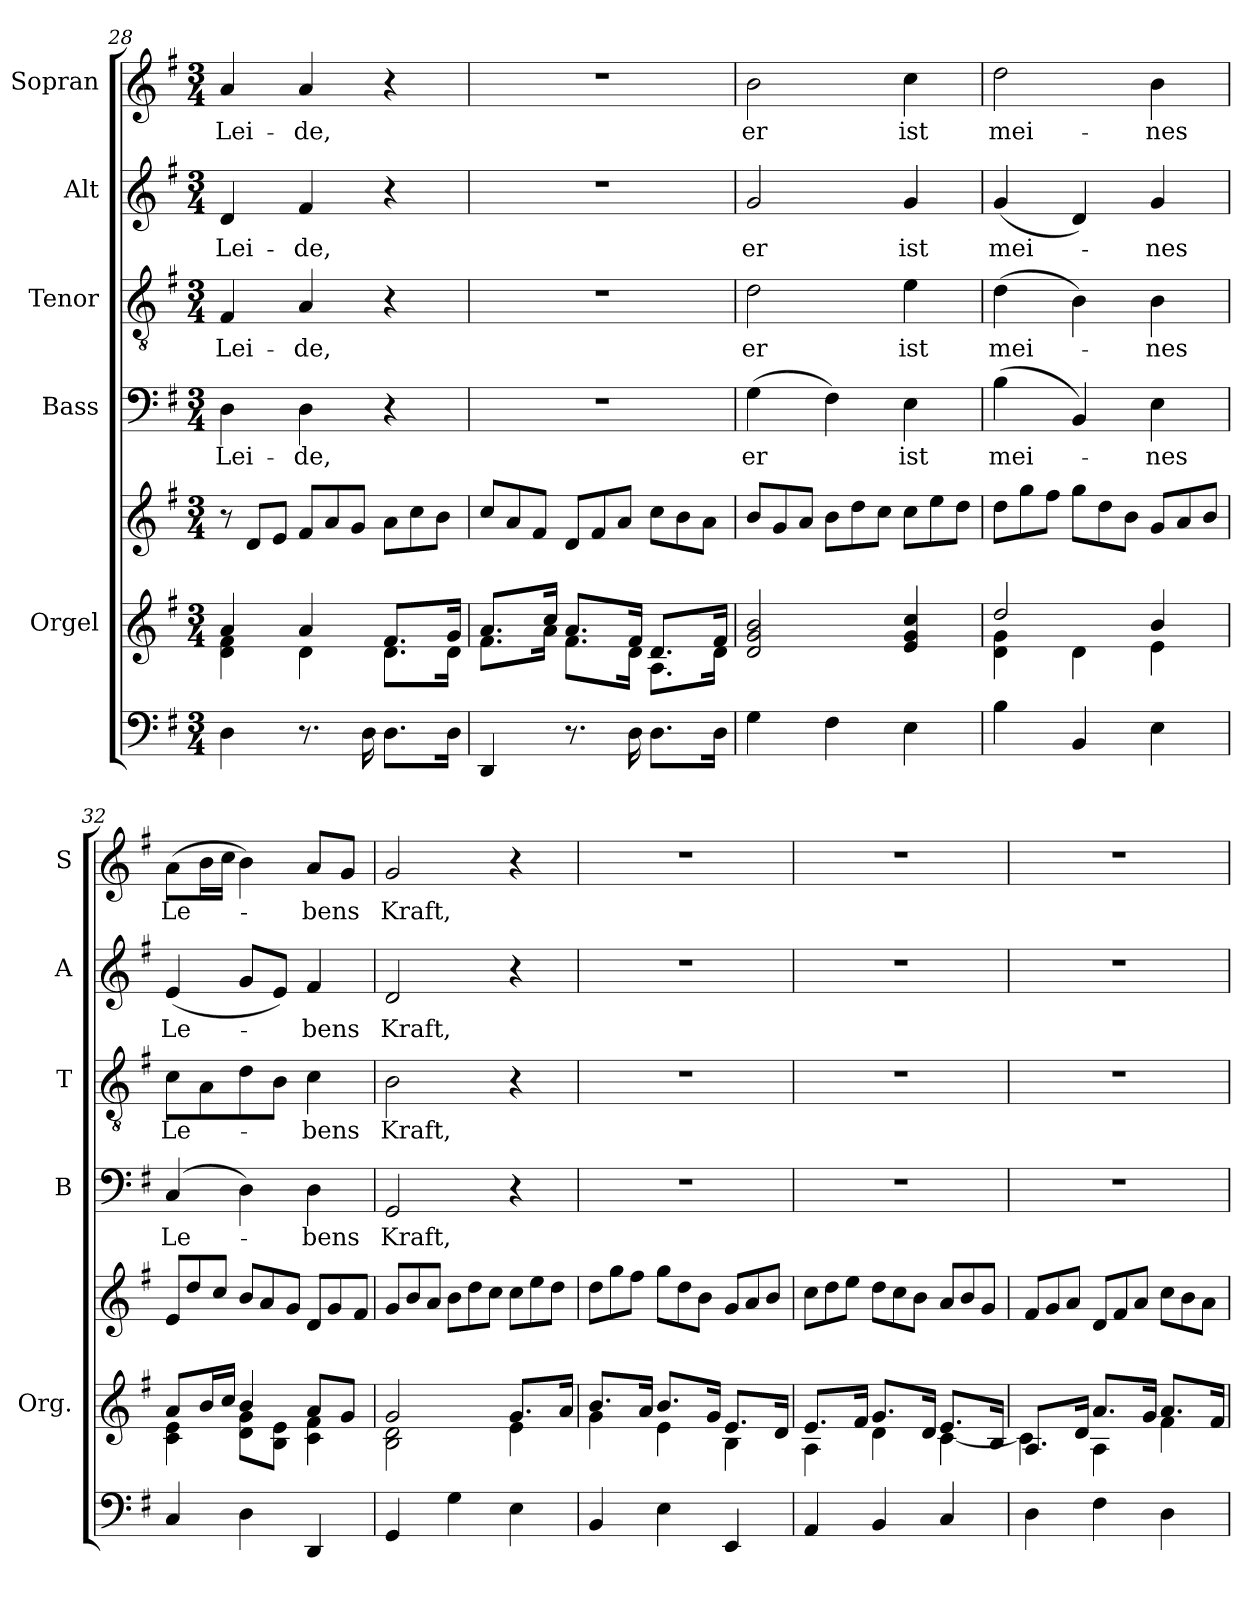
**kern	**kern	**kern	**kern	**text	**kern	**text	**kern	**text	**kern	**text
*part6	*part5	*part5	*part4	*part4	*part3	*part3	*part2	*part2	*part1	*part1
*staff7	*staff6	*staff5	*staff4	*staff4	*staff3	*staff3	*staff2	*staff2	*staff1	*staff1
*	*I"Orgel	*	*I"Bass	*	*I"Tenor	*	*I"Alt	*	*I"Sopran	*
*	*I'Org.	*	*I'B	*	*I'T	*	*I'A	*	*I'S	*
*clefF4	*clefG2	*clefG2	*clefF4	*	*clefGv2	*	*clefG2	*	*clefG2	*
*ITrd7c12	*	*	*	*	*	*	*	*	*	*
*k[f#]	*k[f#]	*k[f#]	*k[f#]	*	*k[f#]	*	*k[f#]	*	*k[f#]	*
*G:	*G:	*G:	*G:	*	*G:	*	*G:	*	*G:	*
*M3/4	*M3/4	*M3/4	*M3/4	*	*M3/4	*	*M3/4	*	*M3/4	*
=28	=28	=28	=28	=28	=28	=28	=28	=28	=28	=28
*	*^	*	*	*	*	*	*	*	*	*
*	*	*	*Xtuplet	*	*	*	*	*	*	*	*
!	!	!	!	!	!LO:LY:b	!	!LO:LY:b	!	!LO:LY:b	!	!LO:LY:b
4DD\	4a/	4d\ 4f#\	12r	4D\	Lei-	4F#/	Lei-	4d/	Lei-	4a/	Lei-
.	.	.	12d/L	.	.	.	.	.	.	.	.
.	.	.	12e/J	.	.	.	.	.	.	.	.
!	!	!	!	!	!LO:LY:b	!	!LO:LY:b	!	!LO:LY:b	!	!LO:LY:b
8.r	4a/	4d\	12f#/L	4D\	-de,	4A/	-de,	4f#/	-de,	4a/	-de,
.	.	.	12a/	.	.	.	.	.	.	.	.
.	.	.	12g/J	.	.	.	.	.	.	.	.
16DD\	.	.	.	.	.	.	.	.	.	.	.
8.DD\L	8.f#/L	8.d\L	12a\L	4r	.	4r	.	4r	.	4r	.
.	.	.	12cc\	.	.	.	.	.	.	.	.
.	.	.	12b\J	.	.	.	.	.	.	.	.
16DD\Jk	16g/Jk	16d\Jk	.	.	.	.	.	.	.	.	.
=29	=29	=29	=29	=29	=29	=29	=29	=29	=29	=29	=29
4DDD/	8.a/L	8.f#\L	12cc/L	2.r	.	2.r	.	2.r	.	2.r	.
.	.	.	12a/	.	.	.	.	.	.	.	.
.	.	.	12f#/J	.	.	.	.	.	.	.	.
.	16cc/Jk	16a\Jk	.	.	.	.	.	.	.	.	.
8.r	8.a/L	8.f#\L	12d/L	.	.	.	.	.	.	.	.
.	.	.	12f#/	.	.	.	.	.	.	.	.
.	.	.	12a/J	.	.	.	.	.	.	.	.
16DD\	16f#/Jk	16d\Jk	.	.	.	.	.	.	.	.	.
8.DD\L	8.d/L	8.A\L	12cc\L	.	.	.	.	.	.	.	.
.	.	.	12b\	.	.	.	.	.	.	.	.
.	.	.	12a\J	.	.	.	.	.	.	.	.
16DD\Jk	16f#/Jk	16d\Jk	.	.	.	.	.	.	.	.	.
=30	=30	=30	=30	=30	=30	=30	=30	=30	=30	=30	=30
!	!	!	!	!	!LO:LY:b	!	!LO:LY:b	!	!LO:LY:b	!	!LO:LY:b
*	*v	*v	*	*	*	*	*	*	*	*	*
4GG\	2d/ 2g/ 2b/	12b/L	(>4G\	er	2d\	er	2g/	er	2b\	er
.	.	12g/	.	.	.	.	.	.	.	.
.	.	12a/J	.	.	.	.	.	.	.	.
4FF#\	.	12b\L	4F#\)	.	.	.	.	.	.	.
.	.	12dd\	.	.	.	.	.	.	.	.
.	.	12cc\J	.	.	.	.	.	.	.	.
!	!	!	!	!LO:LY:b	!	!LO:LY:b	!	!LO:LY:b	!	!LO:LY:b
4EE\	4e/ 4g/ 4cc/	12cc\L	4E\	ist	4e\	ist	4g/	ist	4cc\	ist
.	.	12ee\	.	.	.	.	.	.	.	.
.	.	12dd\J	.	.	.	.	.	.	.	.
=31	=31	=31	=31	=31	=31	=31	=31	=31	=31	=31
*	*^	*	*	*	*	*	*	*	*	*
!	!	!	!	!	!LO:LY:b	!	!LO:LY:b	!	!LO:LY:b	!	!LO:LY:b
4BB\	2dd/	4d\ 4g\	12dd\L	(>4B\	mei-	(>4d\	mei-	(<4g/	mei-	2dd\	mei-
.	.	.	12gg\	.	.	.	.	.	.	.	.
.	.	.	12ff#\J	.	.	.	.	.	.	.	.
4BBB/	.	4d\	12gg\L	4BB/)	.	4B\)	.	4d/)	.	.	.
.	.	.	12dd\	.	.	.	.	.	.	.	.
.	.	.	12b\J	.	.	.	.	.	.	.	.
!	!	!	!	!	!LO:LY:b	!	!LO:LY:b	!	!LO:LY:b	!	!LO:LY:b
4EE\	4b/	4e\	12g/L	4E\	-nes	4B\	-nes	4g/	-nes	4b\	-nes
.	.	.	12a/	.	.	.	.	.	.	.	.
.	.	.	12b/J	.	.	.	.	.	.	.	.
!!LO:LB:g=z
=32	=32	=32	=32	=32	=32	=32	=32	=32	=32	=32	=32
!	!	!	!	!	!LO:LY:b	!	!LO:LY:b	!	!LO:LY:b	!	!LO:LY:b
4CC/	8a/L	4c\ 4e\	12e/L	(4C/	Le-	8c\L	Le-	(<4e/	Le-	(>8a\L	Le-
.	.	.	12dd/	.	.	.	.	.	.	.	.
.	16b/L	.	.	.	.	8A\	.	.	.	16b\L	.
.	.	.	12cc/J	.	.	.	.	.	.	.	.
.	16cc/JJ	.	.	.	.	.	.	.	.	16cc\JJ	.
4DD\	4b/	8d\ 8g\L	12b/L	4D\)	.	8d\	.	8g/L	.	4b\)	.
.	.	.	12a/	.	.	.	.	.	.	.	.
.	.	8B\ 8e\J	.	.	.	8B\J	.	8e/J)	.	.	.
.	.	.	12g/J	.	.	.	.	.	.	.	.
!	!	!	!	!	!LO:LY:b	!	!LO:LY:b	!	!LO:LY:b	!	!LO:LY:b
4DDD/	8a/L	4c\ 4f#\	12d/L	4D\	-bens	4c\	-bens	4f#/	-bens	8a/L	-bens
.	.	.	12g/	.	.	.	.	.	.	.	.
.	8g/J	.	.	.	.	.	.	.	.	8g/J	.
.	.	.	12f#/J	.	.	.	.	.	.	.	.
=33	=33	=33	=33	=33	=33	=33	=33	=33	=33	=33	=33
!	!	!	!	!	!LO:LY:b	!	!LO:LY:b	!	!LO:LY:b	!	!LO:LY:b
4GGG/	2g/	2B\ 2d\	12g/L	2GG/	Kraft,	2B\	Kraft,	2d/	Kraft,	2g/	Kraft,
.	.	.	12b/	.	.	.	.	.	.	.	.
.	.	.	12a/J	.	.	.	.	.	.	.	.
4GG\	.	.	12b\L	.	.	.	.	.	.	.	.
.	.	.	12dd\	.	.	.	.	.	.	.	.
.	.	.	12cc\J	.	.	.	.	.	.	.	.
4EE\	8.g/L	4e\	12cc\L	4r	.	4r	.	4r	.	4r	.
.	.	.	12ee\	.	.	.	.	.	.	.	.
.	.	.	12dd\J	.	.	.	.	.	.	.	.
.	16a/Jk	.	.	.	.	.	.	.	.	.	.
=34	=34	=34	=34	=34	=34	=34	=34	=34	=34	=34	=34
4BBB/	8.b/L	4g\	12dd\L	2.r	.	2.r	.	2.r	.	2.r	.
.	.	.	12gg\	.	.	.	.	.	.	.	.
.	.	.	12ff#\J	.	.	.	.	.	.	.	.
.	16a/Jk	.	.	.	.	.	.	.	.	.	.
4EE\	8.b/L	4e\	12gg\L	.	.	.	.	.	.	.	.
.	.	.	12dd\	.	.	.	.	.	.	.	.
.	.	.	12b\J	.	.	.	.	.	.	.	.
.	16g/Jk	.	.	.	.	.	.	.	.	.	.
4EEE/	8.e/L	4B\	12g/L	.	.	.	.	.	.	.	.
.	.	.	12a/	.	.	.	.	.	.	.	.
.	.	.	12b/J	.	.	.	.	.	.	.	.
.	16d/Jk	.	.	.	.	.	.	.	.	.	.
=35	=35	=35	=35	=35	=35	=35	=35	=35	=35	=35	=35
4AAA/	8.e/L	4A\	12cc\L	2.r	.	2.r	.	2.r	.	2.r	.
.	.	.	12dd\	.	.	.	.	.	.	.	.
.	.	.	12ee\J	.	.	.	.	.	.	.	.
.	16f#/Jk	.	.	.	.	.	.	.	.	.	.
4BBB/	8.g/L	4d\	12dd\L	.	.	.	.	.	.	.	.
.	.	.	12cc\	.	.	.	.	.	.	.	.
.	.	.	12b\J	.	.	.	.	.	.	.	.
.	16d/Jk	.	.	.	.	.	.	.	.	.	.
4CC/	8.e/L	[<4c\	12a/L	.	.	.	.	.	.	.	.
.	.	.	12b/	.	.	.	.	.	.	.	.
.	.	.	12g/J	.	.	.	.	.	.	.	.
.	16B/Jk	.	.	.	.	.	.	.	.	.	.
=36	=36	=36	=36	=36	=36	=36	=36	=36	=36	=36	=36
4DD\	8.A/L	4c\]	12f#/L	2.r	.	2.r	.	2.r	.	2.r	.
.	.	.	12g/	.	.	.	.	.	.	.	.
.	.	.	12a/J	.	.	.	.	.	.	.	.
.	16d/Jk	.	.	.	.	.	.	.	.	.	.
4FF#\	8.a/L	4A\	12d/L	.	.	.	.	.	.	.	.
.	.	.	12f#/	.	.	.	.	.	.	.	.
.	.	.	12a/J	.	.	.	.	.	.	.	.
.	16g/Jk	.	.	.	.	.	.	.	.	.	.
4DD\	8.a/L	4f#\	12cc\L	.	.	.	.	.	.	.	.
.	.	.	12b\	.	.	.	.	.	.	.	.
.	.	.	12a\J	.	.	.	.	.	.	.	.
.	16f#/Jk	.	.	.	.	.	.	.	.	.	.
*	*v	*v	*	*	*	*	*	*	*	*	*
=	=	=	=	=	=	=	=	=	=	=
*-	*-	*-	*-	*-	*-	*-	*-	*-	*-	*-
